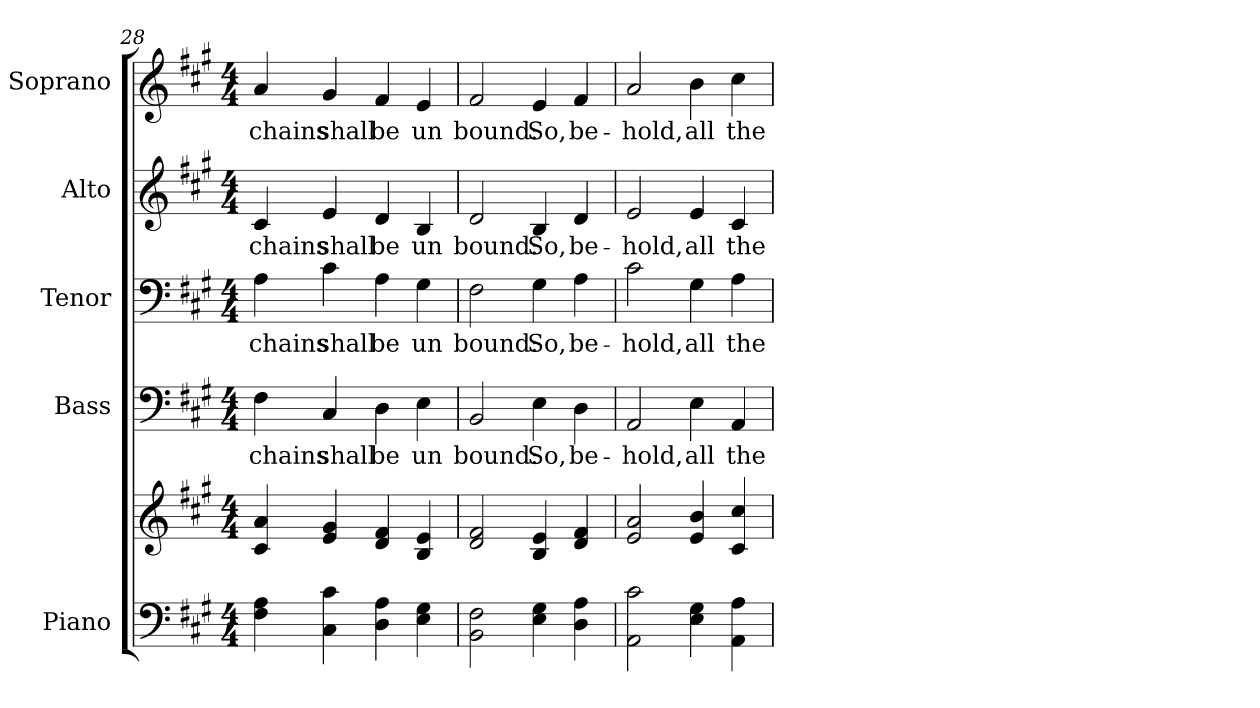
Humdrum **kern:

**kern	**kern	**kern	**text	**kern	**text	**kern	**text	**kern	**text
*part5	*part5	*part4	*part4	*part3	*part3	*part2	*part2	*part1	*part1
*staff6	*staff5	*staff4	*staff4	*staff3	*staff3	*staff2	*staff2	*staff1	*staff1
*I"Piano	*	*I"Bass	*	*I"Tenor	*	*I"Alto	*	*I"Soprano	*
*I'Pno.	*	*I'B.	*	*I'T.	*	*I'A.	*	*I'S.	*
*clefF4	*clefG2	*clefF4	*	*clefF4	*	*clefG2	*	*clefG2	*
*k[f#c#g#]	*k[f#c#g#]	*k[f#c#g#]	*	*k[f#c#g#]	*	*k[f#c#g#]	*	*k[f#c#g#]	*
*A:	*A:	*A:	*	*A:	*	*A:	*	*A:	*
*M4/4	*M4/4	*M4/4	*	*M4/4	*	*M4/4	*	*M4/4	*
=28	=28	=28	=28	=28	=28	=28	=28	=28	=28
!	!	!	!LO:LY:b:color=#000000	!	!	!	!	!	!
!	!	!	!	!	!LO:LY:b:color=#000000	!	!	!	!
!	!	!	!	!	!	!	!LO:LY:b:color=#000000	!	!
!	!	!	!	!	!	!	!	!	!LO:LY:b:color=#000000
4F#i\ 4Ai	4c#i/ 4ai	4F#i\	chains	4Ai\	chains	4c#i/	chains	4ai/	chains
!	!	!	!LO:LY:b:color=#000000	!	!	!	!	!	!
!	!	!	!	!	!LO:LY:b:color=#000000	!	!	!	!
!	!	!	!	!	!	!	!LO:LY:b:color=#000000	!	!
!	!	!	!	!	!	!	!	!	!LO:LY:b:color=#000000
4C#i\ 4c#i	4ei/ 4g#i	4C#i/	shall	4c#i\	shall	4ei/	shall	4g#i/	shall
!	!	!	!LO:LY:b:color=#000000	!	!	!	!	!	!
!	!	!	!	!	!LO:LY:b:color=#000000	!	!	!	!
!	!	!	!	!	!	!	!LO:LY:b:color=#000000	!	!
!	!	!	!	!	!	!	!	!	!LO:LY:b:color=#000000
4Di\ 4Ai	4di/ 4f#i	4Di\	be	4Ai\	be	4di/	be	4f#i/	be
!	!	!	!LO:LY:b:color=#000000	!	!	!	!	!	!
!	!	!	!	!	!LO:LY:b:color=#000000	!	!	!	!
!	!	!	!	!	!	!	!LO:LY:b:color=#000000	!	!
!	!	!	!	!	!	!	!	!	!LO:LY:b:color=#000000
4Ei\ 4G#i	4Bi/ 4ei	4Ei\	un	4G#i\	un	4Bi/	un	4ei/	un
=29	=29	=29	=29	=29	=29	=29	=29	=29	=29
!	!	!	!LO:LY:b:color=#000000	!	!	!	!	!	!
!	!	!	!	!	!LO:LY:b:color=#000000	!	!	!	!
!	!	!	!	!	!	!	!LO:LY:b:color=#000000	!	!
!	!	!	!	!	!	!	!	!	!LO:LY:b:color=#000000
2BBi\ 2F#i	2di/ 2f#i	2BBi/	bound:	2F#i\	bound:	2di/	bound:	2f#i/	bound:
!	!	!	!LO:LY:b:color=#000000	!	!	!	!	!	!
!	!	!	!	!	!LO:LY:b:color=#000000	!	!	!	!
!	!	!	!	!	!	!	!LO:LY:b:color=#000000	!	!
!	!	!	!	!	!	!	!	!	!LO:LY:b:color=#000000
4Ei\ 4G#i	4Bi/ 4ei	4Ei\	So,	4G#i\	So,	4Bi/	So,	4ei/	So,
!	!	!	!LO:LY:b:color=#000000	!	!	!	!	!	!
!	!	!	!	!	!LO:LY:b:color=#000000	!	!	!	!
!	!	!	!	!	!	!	!LO:LY:b:color=#000000	!	!
!	!	!	!	!	!	!	!	!	!LO:LY:b:color=#000000
4Di\ 4Ai	4di/ 4f#i	4Di\	be-	4Ai\	be-	4di/	be-	4f#i/	be-
!!LO:PB:g=z
=30	=30	=30	=30	=30	=30	=30	=30	=30	=30
!	!	!	!LO:LY:b:color=#000000	!	!	!	!	!	!
!	!	!	!	!	!LO:LY:b:color=#000000	!	!	!	!
!	!	!	!	!	!	!	!LO:LY:b:color=#000000	!	!
!	!	!	!	!	!	!	!	!	!LO:LY:b:color=#000000
2AAi\ 2c#i	2ei/ 2ai	2AAi/	-hold,	2c#i\	-hold,	2ei/	-hold,	2ai/	-hold,
!	!	!	!LO:LY:b:color=#000000	!	!	!	!	!	!
!	!	!	!	!	!LO:LY:b:color=#000000	!	!	!	!
!	!	!	!	!	!	!	!LO:LY:b:color=#000000	!	!
!	!	!	!	!	!	!	!	!	!LO:LY:b:color=#000000
4Ei\ 4G#i	4ei/ 4bi	4Ei\	all	4G#i\	all	4ei/	all	4bi\	all
!	!	!	!LO:LY:b:color=#000000	!	!	!	!	!	!
!	!	!	!	!	!LO:LY:b:color=#000000	!	!	!	!
!	!	!	!	!	!	!	!LO:LY:b:color=#000000	!	!
!	!	!	!	!	!	!	!	!	!LO:LY:b:color=#000000
4AAi\ 4Ai	4c#i/ 4cc#i	4AAi/	the	4Ai\	the	4c#i/	the	4cc#i\	the
=	=	=	=	=	=	=	=	=	=
*-	*-	*-	*-	*-	*-	*-	*-	*-	*-
